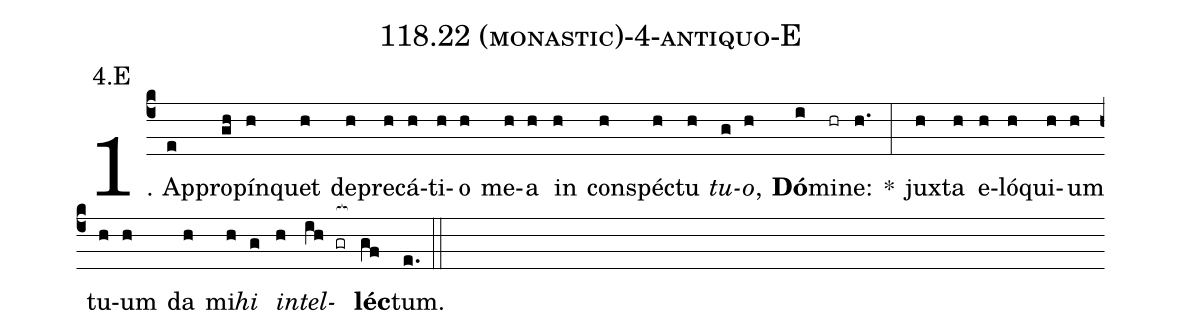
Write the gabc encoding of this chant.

name: 118.22 (monastic)-4-antiquo-E;
annotation: 4.E;
%%
(c4)1. Ap(e)pro(gh)pín(h)quet(h) de(h)pre(h)cá(h)ti(h)o(h) me(h)a(h) in(h) con(h)spéc(h)tu(h) <i>tu</i>(g)<i>o</i>,(h) <b>Dó</b>(i)mi(hr)ne:(h.) *(:) jux(h)ta(h) e(h)ló(h)qui(h)um(h) tu(h)um(h) da(h) mi(h)<i>hi</i>(g) <i>in</i>(h)<i>tel</i>(ih gr[ocb:1{])<b>léc</b>(gf[ocb:0}])tum.(e.) (::)
